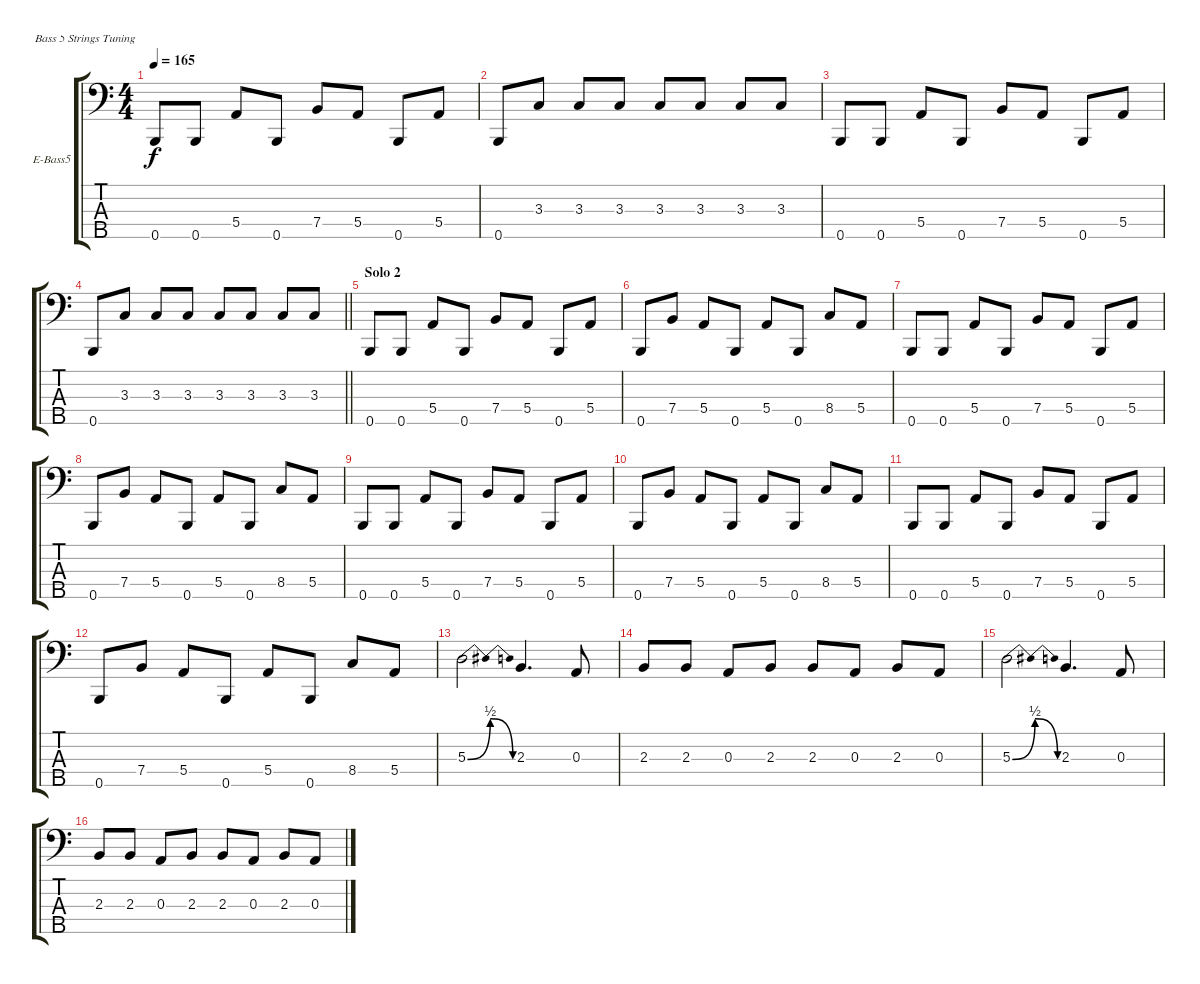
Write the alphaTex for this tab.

\bracketExtendMode groupsimilarinstruments
\firstSystemTrackNameOrientation horizontal
\otherSystemsTrackNameOrientation horizontal
\track ("Bass" "E-Bass5") {instrument electricbassfinger}
\staff {score tabs}
\tuning (G2 D2 A1 E1 B0)
\ts (4 4)
\tempo 165
\clef f4
\scale
0.333333
\ks c
0.5.8{dy f} 0.5.8 5.4.8 0.5.8 7.4.8 5.4.8 0.5.8 5.4.8 |
\scale
0.333333 0.5.8 3.3.8 3.3.8 3.3.8 3.3.8 3.3.8 3.3.8 3.3.8 |
\scale
0.333333 0.5.8 0.5.8 5.4.8 0.5.8 7.4.8 5.4.8 0.5.8 5.4.8 |
\scale
0.333333
\barLineRight lightlight
0.5.8 3.3.8 3.3.8 3.3.8 3.3.8 3.3.8 3.3.8 3.3.8 |
\section ("" "Solo 2")
\scale
0.333333 0.5.8 0.5.8 5.4.8 0.5.8 7.4.8 5.4.8 0.5.8 5.4.8 |
\scale
0.333333 0.5.8 7.4.8 5.4.8 0.5.8 5.4.8 0.5.8 8.4.8 5.4.8 |
\scale
0.333333 0.5.8 0.5.8 5.4.8 0.5.8 7.4.8 5.4.8 0.5.8 5.4.8 |
\scale
0.333333 0.5.8 7.4.8 5.4.8 0.5.8 5.4.8 0.5.8 8.4.8 5.4.8 |
\scale
0.333333 0.5.8 0.5.8 5.4.8 0.5.8 7.4.8 5.4.8 0.5.8 5.4.8 |
\scale
0.333333 0.5.8 7.4.8 5.4.8 0.5.8 5.4.8 0.5.8 8.4.8 5.4.8 |
\scale
0.333333 0.5.8 0.5.8 5.4.8 0.5.8 7.4.8 5.4.8 0.5.8 5.4.8 |
\scale
0.333333 0.5.8 7.4.8 5.4.8 0.5.8 5.4.8 0.5.8 8.4.8 5.4.8 |
\scale
0.333333 5.3{be (bendrelease 0 0 30 2 30 2 60 0)}.2 2.3.4{d} 0.3.8 |
\scale
0.333333 2.3.8 2.3.8 0.3.8 2.3.8 2.3.8 0.3.8 2.3.8 0.3.8 |
\scale
0.333333 5.3{be (bendrelease 0 0 30 2 30 2 60 0)}.2 2.3.4{d} 0.3.8 |
\scale
0.333333 2.3.8 2.3.8 0.3.8 2.3.8 2.3.8 0.3.8 2.3.8 0.3.8
